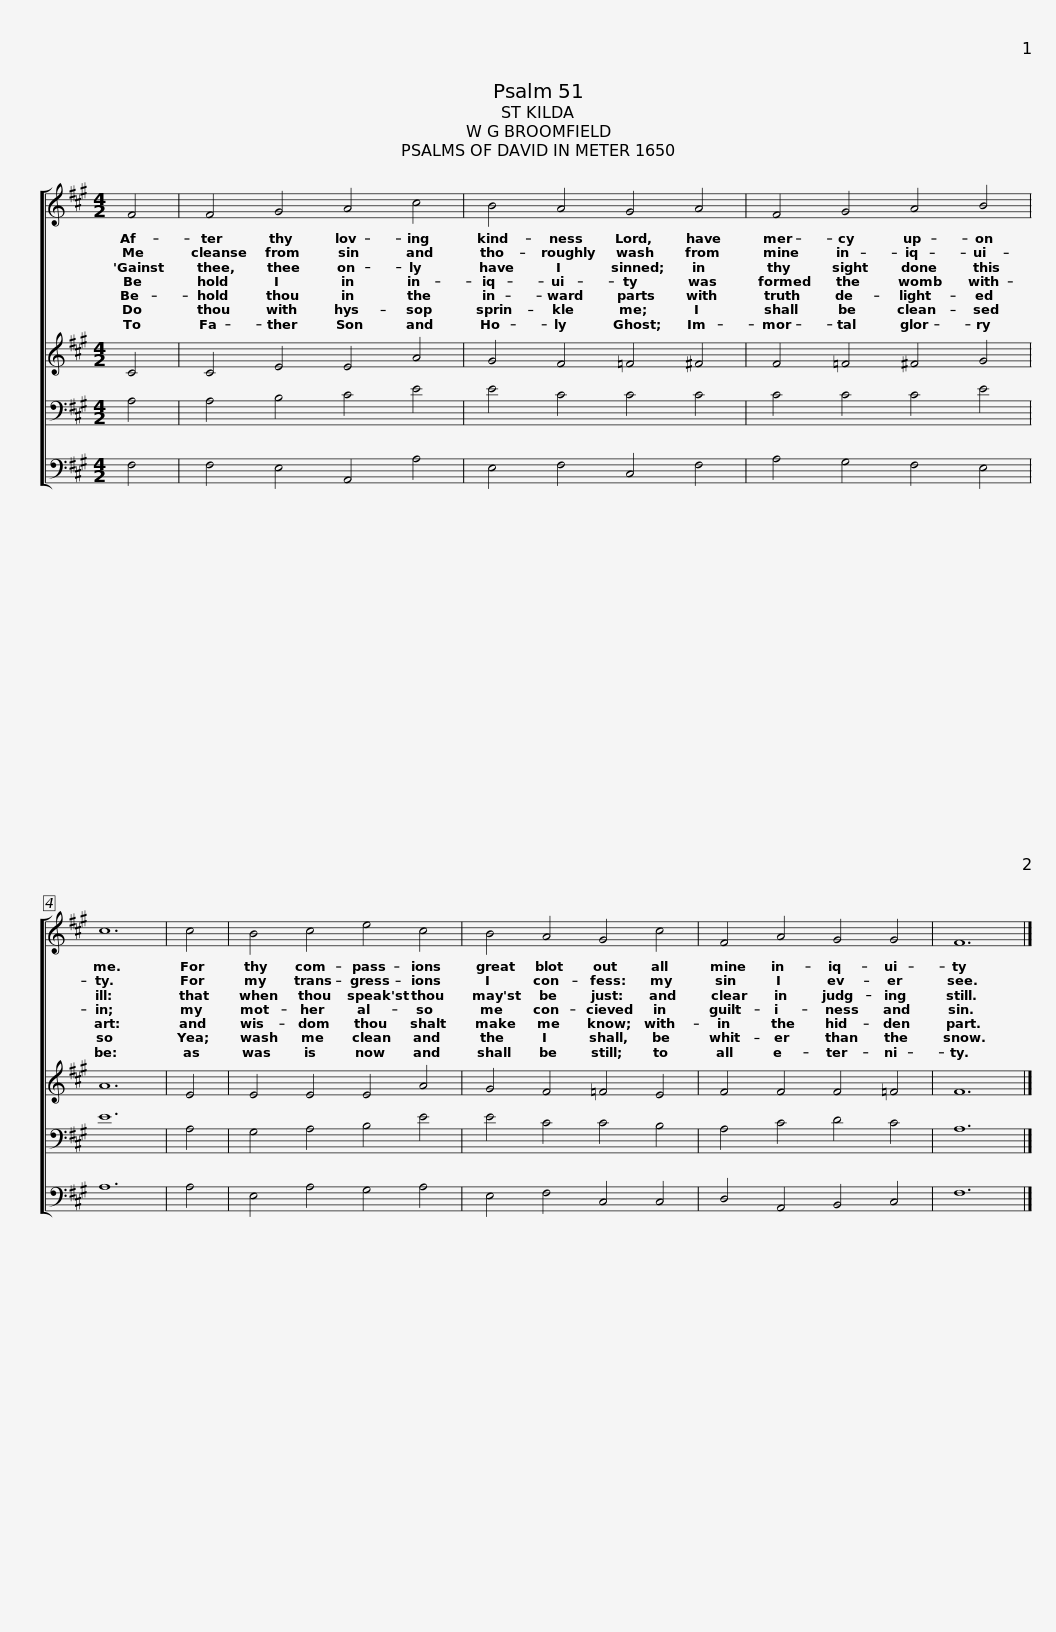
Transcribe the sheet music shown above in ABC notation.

X:1
%%score [ 1 2 3 4 ]
L:1/8
M:4/2
I:linebreak $
K:A
V:1 treble
V:2 treble
V:3 bass
V:4 bass
V:1
 F4 | F4 G4 A4 c4 | B4 A4 G4 A4 | F4 G4 A4 B4 | c12 |$ %5
 c4 | B4 c4 e4 c4 | B4 A4 G4 c4 | F4 A4 G4 G4 | F12 |] %10
V:2
 C4 | C4 E4 E4 A4 | G4 F4 =F4 ^F4 | F4 =F4 ^F4 G4 | A12 |$ %5
 E4 | E4 E4 E4 A4 | G4 F4 =F4 E4 | F4 F4 F4 =F4 | F12 |] %10
V:3
 A,4 | A,4 B,4 C4 E4 | E4 C4 C4 C4 | C4 C4 C4 E4 | E12 |$ %5
 A,4 | G,4 A,4 B,4 E4 | E4 C4 C4 B,4 | A,4 C4 D4 C4 | A,12 |] %10
V:4
 F,4 | F,4 E,4 A,,4 A,4 | E,4 F,4 C,4 F,4 | A,4 G,4 F,4 E,4 | A,12 |$ %5
 A,4 | E,4 A,4 G,4 A,4 | E,4 F,4 C,4 C,4 | D,4 A,,4 B,,4 C,4 | F,12 |] %10
